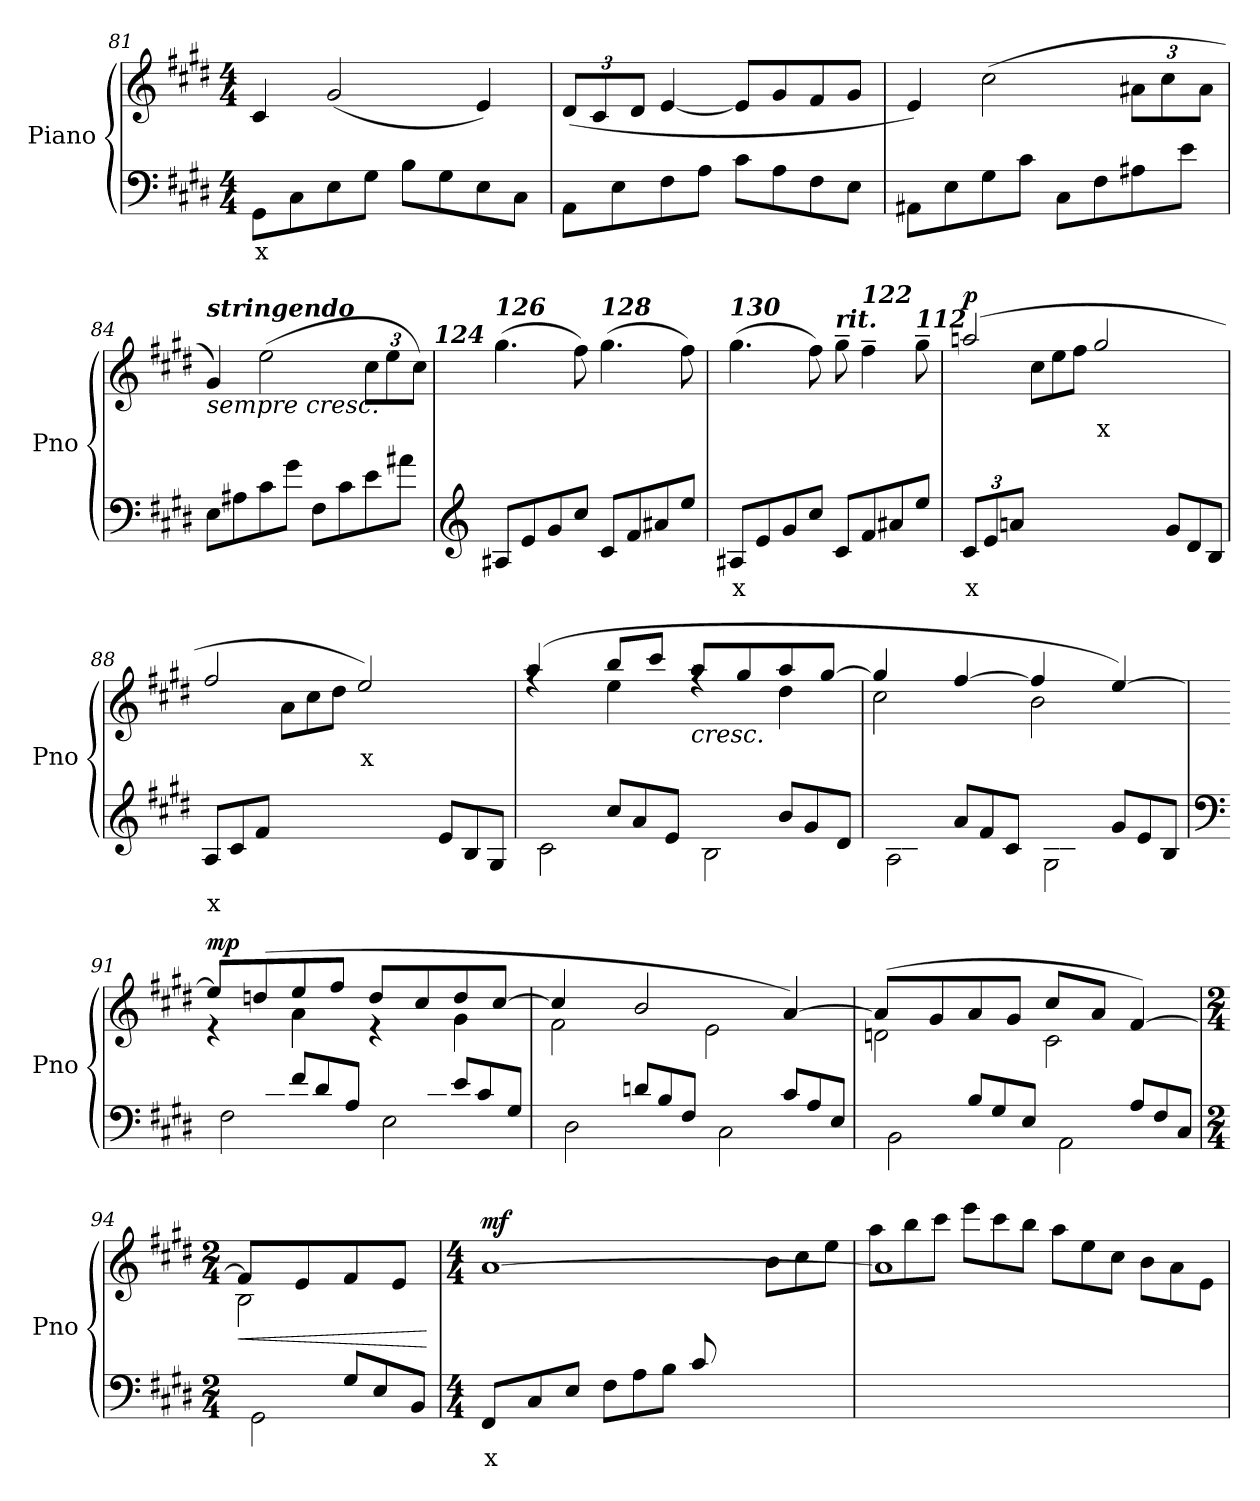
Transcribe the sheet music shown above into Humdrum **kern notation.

**kern	**text	**kern	**text	**dynam
*part1	*part1	*part1	*part1	*part1
*staff2	*staff2	*staff1	*staff1	*staff1/2
*I"Piano	*	*	*	*
*I'Pno	*	*	*	*
!!LO:LB:g=z
*clefF4	*	*clefG2	*	*
*k[f#c#g#d#]	*	*k[f#c#g#d#]	*	*
*M4/4	*	*M4/4	*	*
=81	=81	=81	=81	=81
!	!LO:LY:b	!	!	!
8GG#\L	x	4c#/	.	.
8C#\	.	.	.	.
8E\	.	(<2g#/	.	.
8G#\J	.	.	.	.
8B\L	.	.	.	.
8G#\	.	.	.	.
8E\	.	4e/)	.	.
8C#\J	.	.	.	.
!!LO:PB:g=z
=82	=82	=82	=82	=82
*	*	*Xbrackettup	*	*
8AA\L	.	(<12d#/L	.	.
.	.	12c#/	.	.
8E\	.	.	.	.
.	.	12d#/J	.	.
8F#\	.	[4e/	.	.
8A\J	.	.	.	.
8c#\L	.	8e/L]	.	.
8A\	.	8g#/	.	.
8F#\	.	8f#/	.	.
8E\J	.	8g#/J	.	.
=83	=83	=83	=83	=83
8AA#X\L	.	4e/)	.	.
8E\	.	.	.	.
8G#\	.	(>2cc#\	.	.
8c#\J	.	.	.	.
8C#\L	.	.	.	.
8F#\	.	.	.	.
8A#X\	.	12a#X\L	.	.
.	.	12cc#\	.	.
8e\J	.	.	.	.
.	.	12a#\J	.	.
=84	=84	=84	=84	=84
!	!	!LO:TX:b:i:t=sempre cresc.	!	!
!	!	!LO:TX:a:Bi:t=stringendo	!	!
8E\L	.	4g#/)	.	.
8A#X\	.	.	.	.
8c#\	.	(>2ee\	.	.
8g#\J	.	.	.	.
8F#\L	.	.	.	.
8c#\	.	.	.	.
8e\	.	12cc#\L	.	.
.	.	12ee\	.	.
8a#X\J	.	.	.	.
.	.	12cc#\J)	.	.
!	!	!LO:TX:a:Bi:t=124	!	!
=85	=85	=85	=85	=85
*clefG2	*	*	*	*
!	!	!LO:TX:a:Bi:t=126	!	!
8A#X/L	.	(>4.gg#\	.	.
8e/	.	.	.	.
8g#/	.	.	.	.
8cc#/J	.	8ff#\)	.	.
!	!	!LO:TX:a:Bi:t=128	!	!
8c#/L	.	(>4.gg#\	.	.
8f#/	.	.	.	.
8a#X/	.	.	.	.
8ee/J	.	8ff#\)	.	.
!!LO:LB:g=z
=86	=86	=86	=86	=86
!	!	!LO:TX:a:Bi:t=130	!	!
!	!LO:LY:b	!	!	!
8A#X/L	x	(>4.gg#\	.	.
8e/	.	.	.	.
8g#/	.	.	.	.
8cc#/J	.	8ff#\)	.	.
!	!	!LO:TX:a:Bi:t=rit.	!	!
8c#/L	.	8gg#~\	.	.
!	!	!LO:TX:a:Bi:t=122	!	!
8f#/	.	4ff#~\	.	.
8a#X/	.	.	.	.
!	!	!LO:TX:a:Bi:t=112	!	!
8ee/J	.	8gg#~\	.	.
!!LO:LB:g=z
=87	=87	=87	=87	=87
*Xbrackettup	*	*	*	*
!	!	!LO:TX:a:Bi:t=a tempo	!	!
!	!LO:LY:b	!	!	!LO:DY:b
*	*	*^	*	*
12c#/L	x	(>2aan/	4ryy	.	p
12e/	.	.	.	.	.
12an/J	.	.	.	.	.
*	*	*	*Xtuplet	*	*
4ryy	.	.	12cc#\L	.	.
.	.	.	12ee\	.	.
.	.	.	12ff#\J	.	.
!	!	!	!	!LO:LY:b	!
4ryy	.	2gg#/	12gg#\Lyy	x	.
.	.	.	12dd#\	.	.
.	.	.	12b\J	.	.
*Xtuplet	*	*	*	*	*
12g#/L	.	.	4ryy	.	.
12d#/	.	.	.	.	.
12B/J	.	.	.	.	.
=88	=88	=88	=88	=88	=88
!	!LO:LY:b	!	!	!	!
12A/L	x	2ff#/	4ryy	.	.
12c#/	.	.	.	.	.
12f#/J	.	.	.	.	.
4ryy	.	.	12a\L	.	.
.	.	.	12cc#\	.	.
.	.	.	12dd#\J	.	.
!	!	!	!	!LO:LY:b	!
4ryy	.	2ee/)	12ee\Lyy	x	.
.	.	.	12b\	.	.
.	.	.	12g#\J	.	.
12e/L	.	.	4ryy	.	.
12B/	.	.	.	.	.
12G#/J	.	.	.	.	.
=89	=89	=89	=89	=89	=89
!	!LO:LY:b	!	!	!	!
*^	*	*	*	*	*
12c#/Lyy	2c#\	x	(>4aa/	4rff	.	.
12e/	.	.	.	.	.	.
12a/J	.	.	.	.	.	.
12cc#/L	.	.	8bb/L	4ee\	.	.
12a/	.	.	.	.	.	.
.	.	.	8ccc#/J	.	.	.
12e/J	.	.	.	.	.	.
!	!	!LO:LY:b	!	!	!	!LO:HP:b
12B/Lyy	2B\	x	8aa/L	4rff	.	<
12d#/	.	.	.	.	.	.
.	.	.	8gg#/	.	.	.
12g#/J	.	.	.	.	.	.
12b/L	.	.	8aa/	4dd#\	.	.
12g#/	.	.	.	.	.	.
.	.	.	[8gg#/J	.	.	.
12d#/J	.	.	.	.	.	.
!!LO:LB:g=z	!!
=90	=90	=90	=90	=90	=90	=90
!	!	!LO:LY:b	!	!	!	!
12A/Lyy	2A\	x	4gg#/]	2cc#\	.	.
12c#/	.	.	.	.	.	.
12f#/J	.	.	.	.	.	.
12a/L	.	.	[4ff#/	.	.	.
12f#/	.	.	.	.	.	.
12c#/J	.	.	.	.	.	.
!	!	!LO:LY:b	!	!	!	!
12G#/Lyy	2G#\	x	4ff#/]	2b\	.	.
12B/	.	.	.	.	.	.
12e/J	.	.	.	.	.	.
12g#/L	.	.	[4ee/)	.	.	.
12e/	.	.	.	.	.	.
12B/J	.	.	.	.	.	.
!!LO:PB:g=z	!!
=91	=91	=91	=91	=91	=91	=91
*clefF4	*	*	*	*	*	*
!	!	!LO:LY:b	!	!	!	!LO:DY:b
12F#/Lyy	2F#\	x	8ee/L]	4r	.	mp
12A/	.	.	.	.	.	.
.	.	.	(>8ddn/	.	.	.
12dn/J	.	.	.	.	.	.
12f#/L	.	.	8ee/	4a\	.	.
12d/	.	.	.	.	.	.
.	.	.	8ff#/J	.	.	.
12A/J	.	.	.	.	.	.
!	!	!LO:LY:b	!	!	!	!
12E/Lyy	2E\	x	8dd/L	4r	.	.
12G#/	.	.	.	.	.	.
.	.	.	8cc#/	.	.	.
12c#/J	.	.	.	.	.	.
12e/L	.	.	8dd/	4g#\	.	.
12c#/	.	.	.	.	.	.
.	.	.	[8cc#/J	.	.	.
12G#/J	.	.	.	.	.	.
=92	=92	=92	=92	=92	=92	=92
!	!	!LO:LY:b	!	!	!	!
12Dn/Lyy	2D\	x	4cc#/]	2f#\	.	.
12F#/	.	.	.	.	.	.
12B/J	.	.	.	.	.	.
12dn/L	.	.	2b/	.	.	.
12B/	.	.	.	.	.	.
12F#/J	.	.	.	.	.	.
!	!	!LO:LY:b	!	!	!	!
12C#/Lyy	2C#\	x	.	2e\	.	.
12E/	.	.	.	.	.	.
12A/J	.	.	.	.	.	.
12c#/L	.	.	[4a/)	.	.	.
12A/	.	.	.	.	.	.
12E/J	.	.	.	.	.	.
!!LO:LB:g=z	!!
=93	=93	=93	=93	=93	=93	=93
!	!	!LO:LY:b	!	!	!	!
12BB/Lyy	2BB\	x	(>8a/L]	2dn\	.	.
12E#X/	.	.	.	.	.	.
.	.	.	8g#/	.	.	.
12G#/J	.	.	.	.	.	.
12B/L	.	.	8a/	.	.	.
12G#/	.	.	.	.	.	.
.	.	.	8g#/J	.	.	.
12E#/J	.	.	.	.	.	.
!	!	!LO:LY:b	!	!	!	!
12AA/Lyy	2AA\	x	8cc#/L	2c#\	.	.
12C#/	.	.	.	.	.	.
.	.	.	8a/J	.	.	.
12F#/J	.	.	.	.	.	.
12A/L	.	.	[4f#/)	.	.	.
12F#/	.	.	.	.	.	.
12C#/J	.	.	.	.	.	.
=94	=94	=94	=94	=94	=94	=94
*M2/4	*	*	*M2/4	*	*	*
!	!	!LO:LY:b	!	!	!	!LO:HP:b
12GG#/Lyy	2GG#\	x	8f#/L]	2B\	.	<
12BB/	.	.	.	.	.	.
.	.	.	8e/	.	.	.
12E/J	.	.	.	.	.	.
12G#/L	.	.	8f#/	.	.	.
12E/	.	.	.	.	.	.
.	.	.	8e/J	.	.	.
12BB/J	.	.	.	.	.	.
*v	*v	*	*	*	*	*
*	*	*v	*v	*	*
.	.	.	.	[
!!LO:LB:g=z
=95	=95	=95	=95	=95
*M4/4	*	*M4/4	*	*
!	!	!LO:TX:a:i:t=dim.	!	!
!	!LO:LY:b	!	!	!LO:DY:b
*	*	*^	*	*
*	*	*	*^	*	*
(>12FF#/L	x	[1a	2.ryy	12%7ryy	.	mf
12C#/	.	.	.	.	.	.
12E/J	.	.	.	.	.	.
12F#\L	.	.	.	.	.	.
12A\	.	.	.	.	.	.
12B\J	.	.	.	.	.	.
12c#/L	.	.	.	.	.	.
6ryy	.	.	.	12e\	.	.
.	.	.	.	12a\J	.	.
4ryy	.	.	12b\L	4ryy	.	.
.	.	.	12cc#\	.	.	.
.	.	.	12ee\J	.	.	.
*	*	*	*v	*v	*	*
=96	=96	=96	=96	=96	=96
1ryy	.	1a]	12aa\L	.	.
.	.	.	12bb\	.	.
.	.	.	12ccc#\J	.	.
.	.	.	12eee\L	.	.
.	.	.	12ccc#\	.	.
.	.	.	12bb\J	.	.
.	.	.	12aa\L	.	.
.	.	.	12ee\	.	.
.	.	.	12cc#\J	.	.
.	.	.	12b\L	.	.
.	.	.	12a\	.	.
.	.	.	12e\J)	.	.
*	*	*v	*v	*	*
.	.	.	.	[
=	=	=	=	=
*-	*-	*-	*-	*-
